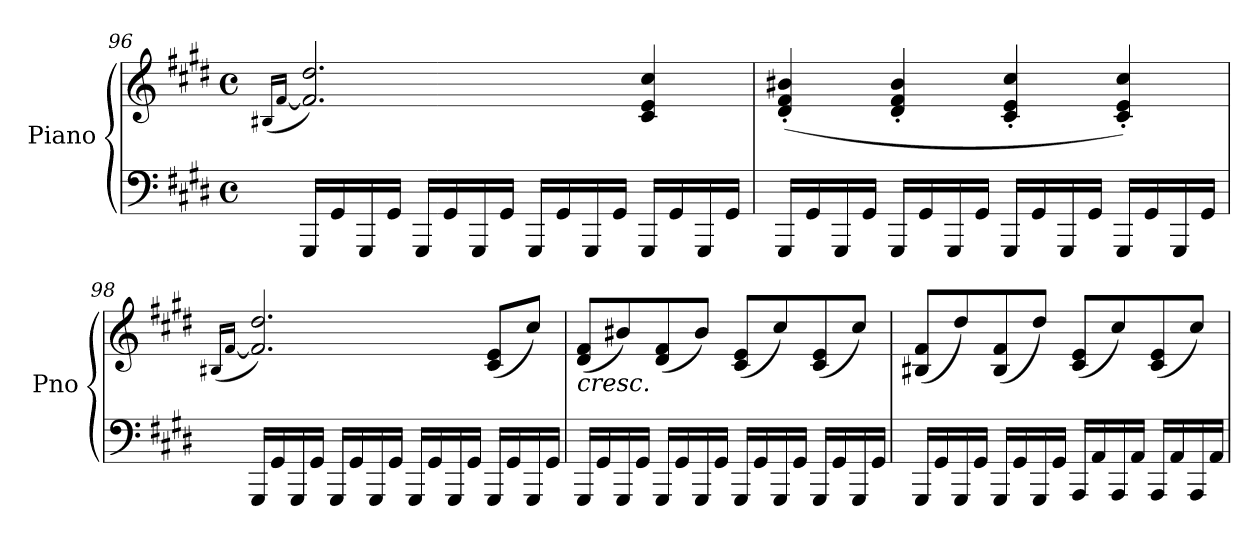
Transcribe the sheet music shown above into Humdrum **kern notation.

**kern	**kern	**dynam
*part1	*part1	*part1
*staff2	*staff1	*staff1/2
*I"Piano	*	*
*I'Pno	*	*
*clefF4	*clefG2	*
*k[f#c#g#d#]	*k[f#c#g#d#]	*
*M4/4	*M4/4	*
*met(c)	*met(c)	*
=96	=96	=96
.	(>16qB#X/LL	.
.	[16qf#/JJ	.
16GGG#/LL	2.f#/] 2.dd#/)	.
16GG#/	.	.
16GGG#/	.	.
16GG#/JJ	.	.
16GGG#/LL	.	.
16GG#/	.	.
16GGG#/	.	.
16GG#/JJ	.	.
16GGG#/LL	.	.
16GG#/	.	.
16GGG#/	.	.
16GG#/JJ	.	.
16GGG#/LL	4c#/ 4e/ 4cc#/	.
16GG#/	.	.
16GGG#/	.	.
16GG#/JJ	.	.
=97	=97	=97
16GGG#/LL	(<4d#/' 4f#/' 4b#X/'	.
16GG#/	.	.
16GGG#/	.	.
16GG#/JJ	.	.
16GGG#/LL	4d#/' 4f#/' 4b#/'	.
16GG#/	.	.
16GGG#/	.	.
16GG#/JJ	.	.
16GGG#/LL	4c#/' 4e/' 4cc#/'	.
16GG#/	.	.
16GGG#/	.	.
16GG#/JJ	.	.
16GGG#/LL	4c#/' 4e/' 4cc#/')	.
16GG#/	.	.
16GGG#/	.	.
16GG#/JJ	.	.
!!LO:LB:g=z
=98	=98	=98
.	(>16qB#X/LL	.
.	[16qf#/JJ	.
16GGG#/LL	2.f#/] 2.dd#/)	.
16GG#/	.	.
16GGG#/	.	.
16GG#/JJ	.	.
16GGG#/LL	.	.
16GG#/	.	.
16GGG#/	.	.
16GG#/JJ	.	.
16GGG#/LL	.	.
16GG#/	.	.
16GGG#/	.	.
16GG#/JJ	.	.
16GGG#/LL	(<8c#/ 8e/L	.
16GG#/	.	.
16GGG#/	8cc#/J)	.
16GG#/JJ	.	.
=99	=99	=99
!	!LO:TX:b:i:t=cresc.	!
16GGG#/LL	(<8d#/ 8f#/L	.
16GG#/	.	.
16GGG#/	8b#X/)	.
16GG#/JJ	.	.
16GGG#/LL	(<8d#/ 8f#/	.
16GG#/	.	.
16GGG#/	8b#/J)	.
16GG#/JJ	.	.
16GGG#/LL	(<8c#/ 8e/L	.
16GG#/	.	.
16GGG#/	8cc#/)	.
16GG#/JJ	.	.
16GGG#/LL	(<8c#/ 8e/	.
16GG#/	.	.
16GGG#/	8cc#/J)	.
16GG#/JJ	.	.
=100	=100	=100
16GGG#/LL	(<8B#X/ 8f#/L	.
16GG#/	.	.
16GGG#/	8dd#/)	.
16GG#/JJ	.	.
16GGG#/LL	(<8B#/ 8f#/	.
16GG#/	.	.
16GGG#/	8dd#/J)	.
16GG#/JJ	.	.
!	!	!LO:DY:a=2
16AAA/LL	(<8c#/ 8e/L	other-dynamics
16AA/	.	.
16AAA/	8cc#/)	.
16AA/JJ	.	.
16AAA/LL	(<8c#/ 8e/	.
16AA/	.	.
16AAA/	8cc#/J)	.
16AA/JJ	.	.
=	=	=
*-	*-	*-
